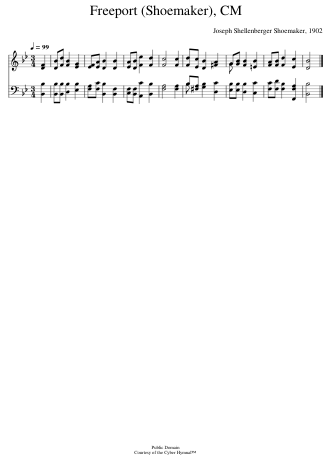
X:1
%%score ( 1 2 ) ( 3 4 )
L:1/8
Q:1/4=99
M:3/4
I:linebreak $
K:Bb
V:1 treble
V:2 treble
V:3 bass
V:4 bass
V:1
 [DF]2 | [DB][Fd] [FB]2 [EG]2 | [EF][EA] [DB]2 [DB]2 | [EA][DB] [Fe]2 [Fd]2 | [Fc]4 [Fc]2 | %5
 [Fd][Ec] [DB]2 [^FA]2 | G[GB] [FB]2 [=EB]2 | [FA][FB] [Fd]2 [Ec]2 | [DB]4 |] %9
V:2
 x2 | x6 | x6 | x6 | x6 | %5
 x6 | G x5 | x6 | x4 |] %9
V:3
 [B,,B,]2 | [B,,B,][B,,B,] [D,B,]2 [E,B,]2 | [F,A,][F,C] [B,,B,]2 [B,,F,]2 | [C,F,][B,,F,] [A,,C]2 [B,,B,]2 | [F,A,]4 [F,A,]2 | %5
 B,[^F,A,] [G,B,]2 [D,C]2 | [E,B,][E,B,] [D,B,]2 [C,C]2 | [F,C][F,D] [F,B,]2 [F,,F,A,]2 | [B,,B,]4 |] %9
V:4
 x2 | x6 | x6 | x6 | x6 | %5
 B, x5 | x6 | x6 | x4 |] %9
